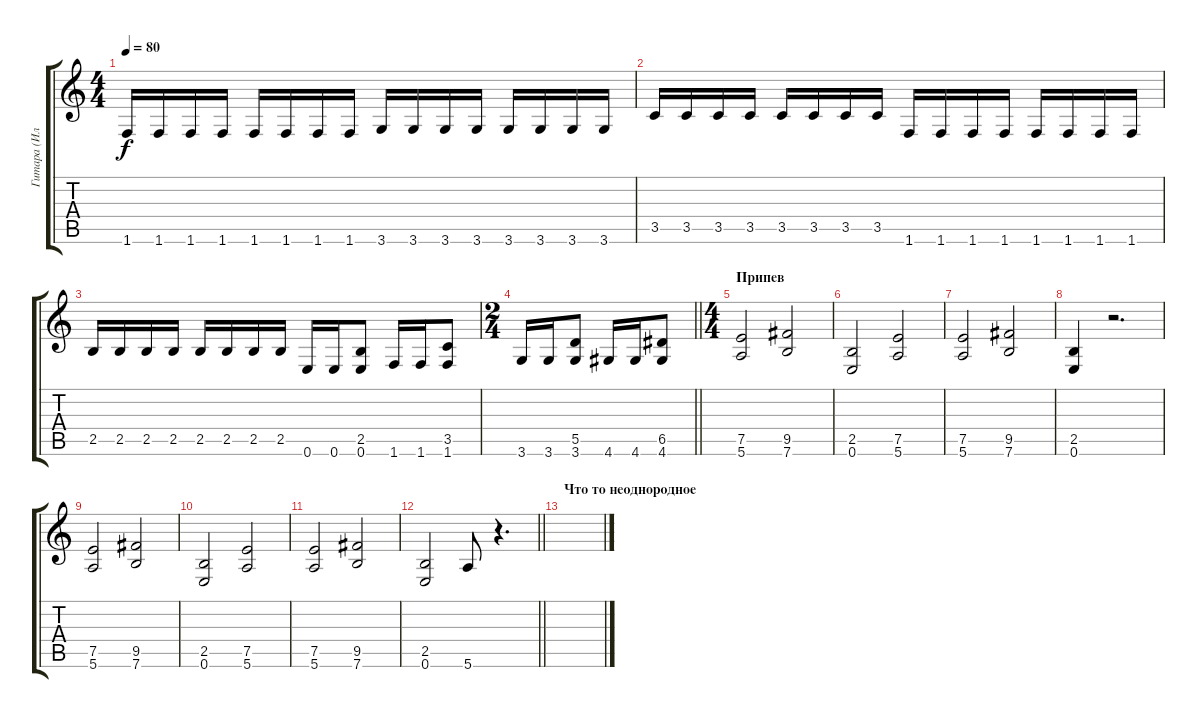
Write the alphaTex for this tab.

\track ("Гитара (Илья)" "Гитара (Ил") {instrument electricguitarclean}
\staff {score tabs}
\tuning (E4 B3 G3 D3 A2 E2) {hide}
\ts (4 4)
\tempo 80
\clef g2
\ks c
1.6.16{dy f} 1.6.16 1.6.16 1.6.16 1.6.16 1.6.16 1.6.16 1.6.16 3.6.16 3.6.16 3.6.16 3.6.16 3.6.16 3.6.16 3.6.16 3.6.16 |
3.5.16 3.5.16 3.5.16 3.5.16 3.5.16 3.5.16 3.5.16 3.5.16 1.6.16 1.6.16 1.6.16 1.6.16 1.6.16 1.6.16 1.6.16 1.6.16 |
2.5.16 2.5.16 2.5.16 2.5.16 2.5.16 2.5.16 2.5.16 2.5.16 0.6.16 0.6.16 (2.5 0.6).8 1.6.16 1.6.16 (3.5 1.6).8 |
\ts (2 4)
\barLineRight lightlight
3.6.16 3.6.16 (5.5 3.6).8 4.6.16 4.6.16 (6.5 4.6).8 |
\ts (4 4)
\section ("" "Припев ")
(7.5 5.6).2 (9.5 7.6).2 |
(2.5 0.6).2 (7.5 5.6).2 |
(7.5 5.6).2 (9.5 7.6).2 |
(2.5 0.6).4 r.2{d} |
(7.5 5.6).2 (9.5 7.6).2 |
(2.5 0.6).2 (7.5 5.6).2 |
(7.5 5.6).2 (9.5 7.6).2 |
\barLineRight lightlight
(2.5 0.6).2 5.6.8 r.4{d} |
\section ("" "Что то неоднородное")
